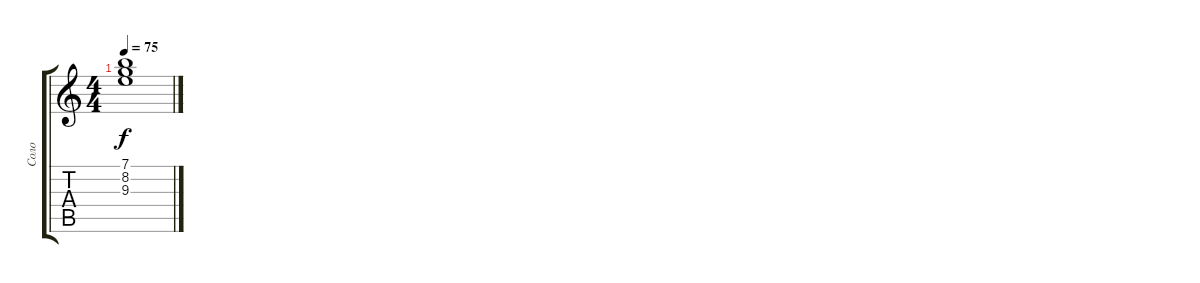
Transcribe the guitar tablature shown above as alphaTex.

\track ("Соло" "Соло") {instrument acousticguitarsteel}
\staff {score tabs}
\tuning (E4 B3 G3 D3 A2 E2) {hide}
\ts (4 4)
\tempo 75
\clef g2
\ks c
(7.1{t} 8.2{t} 9.3{t}).1{dy f}
